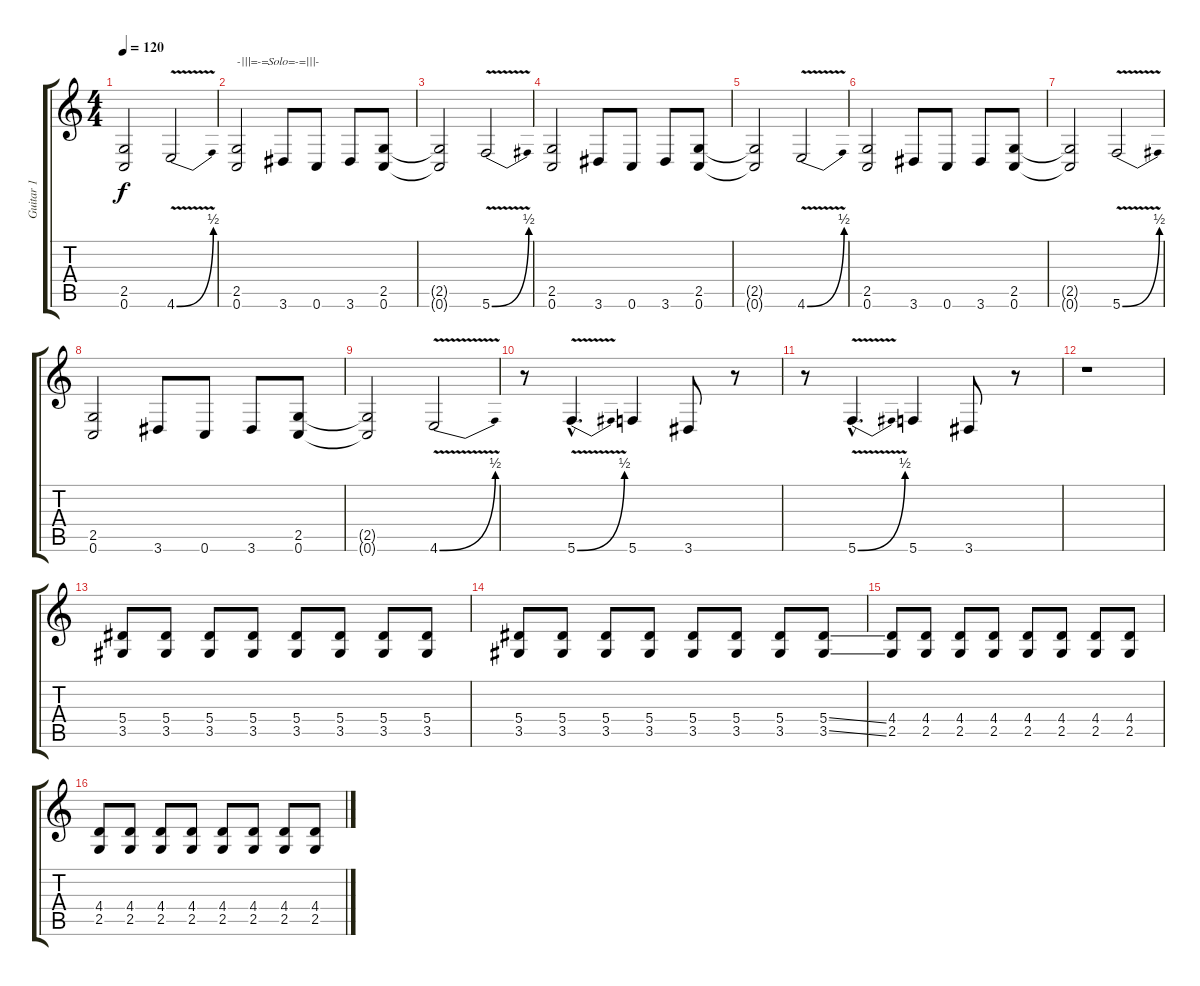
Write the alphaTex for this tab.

\track ("Guitar 1" "Guitar 1") {instrument distortionguitar}
\staff {score tabs}
\tuning (C4 G3 Eb3 Bb2 F2 C2) {hide}
\ts (4 4)
\tempo 120
\clef g2
\ks c
(2.5{t} 0.6{t}).2{dy f} 4.6{be (bend 0 0 60 2) v}.2 |
(2.5 0.6).2{txt "-|||=-=Solo=-=|||-"} 3.6.8 0.6.8 3.6.8 (2.5 0.6).8 |
(2.5{t} 0.6{t}).2 5.6{be (bend 0 0 60 2) v}.2 |
(2.5 0.6).2 3.6.8 0.6.8 3.6.8 (2.5 0.6).8 |
(2.5{t} 0.6{t}).2 4.6{be (bend 0 0 60 2) v}.2 |
(2.5 0.6).2 3.6.8 0.6.8 3.6.8 (2.5 0.6).8 |
(2.5{t} 0.6{t}).2 5.6{be (bend 0 0 60 2) v}.2 |
(2.5 0.6).2 3.6.8 0.6.8 3.6.8 (2.5 0.6).8 |
(2.5{t} 0.6{t}).2 4.6{be (bend 0 0 60 2) v}.2 |
r.8 5.6{be (bend 0 0 60 2) v hac}.4{d} 5.6.4 3.6.8 r.8 |
r.8 5.6{be (bend 0 0 60 2) v hac}.4{d} 5.6.4 3.6.8 r.8 |
r.1 |
(5.4 3.5).8 (5.4 3.5).8 (5.4 3.5).8 (5.4 3.5).8 (5.4 3.5).8 (5.4 3.5).8 (5.4 3.5).8 (5.4 3.5).8 |
(5.4 3.5).8 (5.4 3.5).8 (5.4 3.5).8 (5.4 3.5).8 (5.4 3.5).8 (5.4 3.5).8 (5.4 3.5).8 (5.4{ss} 3.5{ss}).8 |
(4.4 2.5).8 (4.4 2.5).8 (4.4 2.5).8 (4.4 2.5).8 (4.4 2.5).8 (4.4 2.5).8 (4.4 2.5).8 (4.4 2.5).8 |
(4.4 2.5).8 (4.4 2.5).8 (4.4 2.5).8 (4.4 2.5).8 (4.4 2.5).8 (4.4 2.5).8 (4.4 2.5).8 (4.4{ss} 2.5{ss}).8
